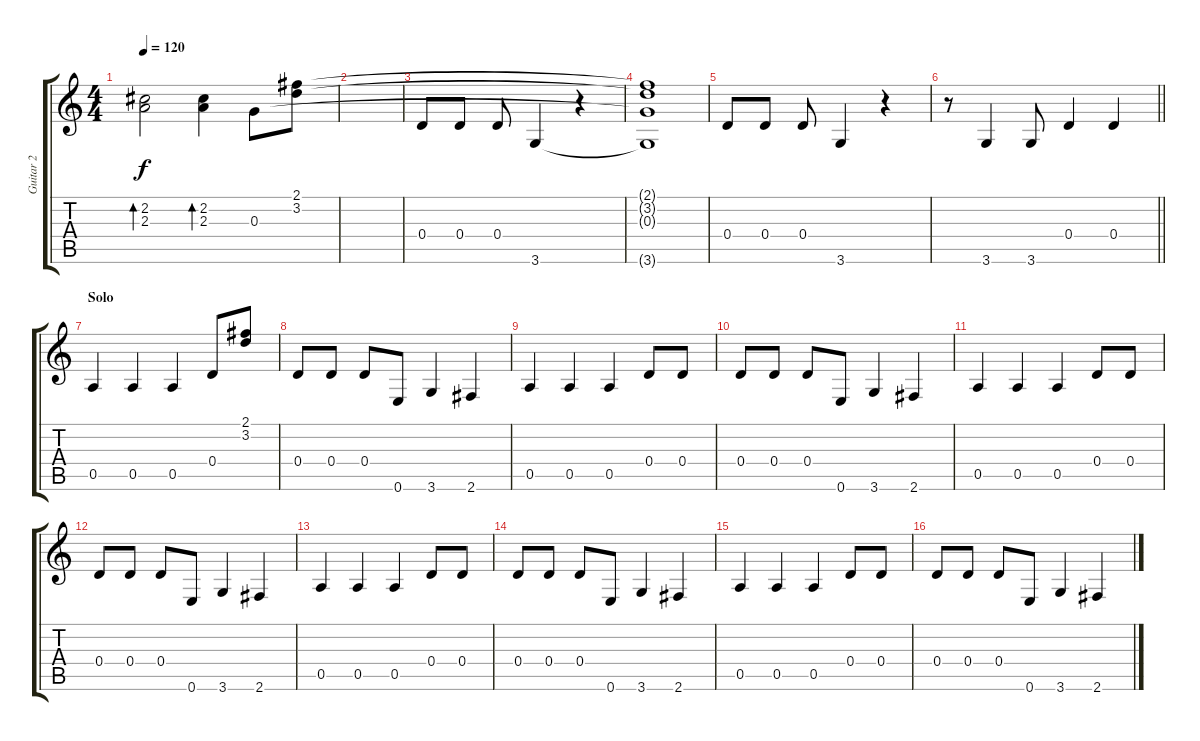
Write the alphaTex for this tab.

\track ("Guitar 2" "Guitar 2") {instrument acousticguitarsteel}
\staff {score tabs}
\tuning (E4 B3 G3 D3 A2 E2) {hide}
\ts (4 4)
\tempo 120
\clef g2
\ks c
(2.2 2.3).2{bd 60 dy f} (2.2 2.3).4{bd 60} 0.3.8 (2.1 3.2).8 |
|
0.4.8 0.4.8 0.4.8 3.6.4 r.4 |
(2.1{t} 3.2{t} 0.3{t} 3.6{t}).1 |
0.4.8 0.4.8 0.4.8 3.6.4 r.4 |
\barLineRight lightlight
r.8 3.6.4 3.6.8 0.4.4 0.4.4 |
\section ("" "Solo")
0.5.4 0.5.4 0.5.4 0.4.8 (2.1 3.2).8 |
0.4.8 0.4.8 0.4.8 0.6.8 3.6.4 2.6.4 |
0.5.4 0.5.4 0.5.4 0.4.8 0.4.8 |
0.4.8 0.4.8 0.4.8 0.6.8 3.6.4 2.6.4 |
0.5.4 0.5.4 0.5.4 0.4.8 0.4.8 |
0.4.8 0.4.8 0.4.8 0.6.8 3.6.4 2.6.4 |
0.5.4 0.5.4 0.5.4 0.4.8 0.4.8 |
0.4.8 0.4.8 0.4.8 0.6.8 3.6.4 2.6.4 |
0.5.4 0.5.4 0.5.4 0.4.8 0.4.8 |
0.4.8 0.4.8 0.4.8 0.6.8 3.6.4 2.6.4
